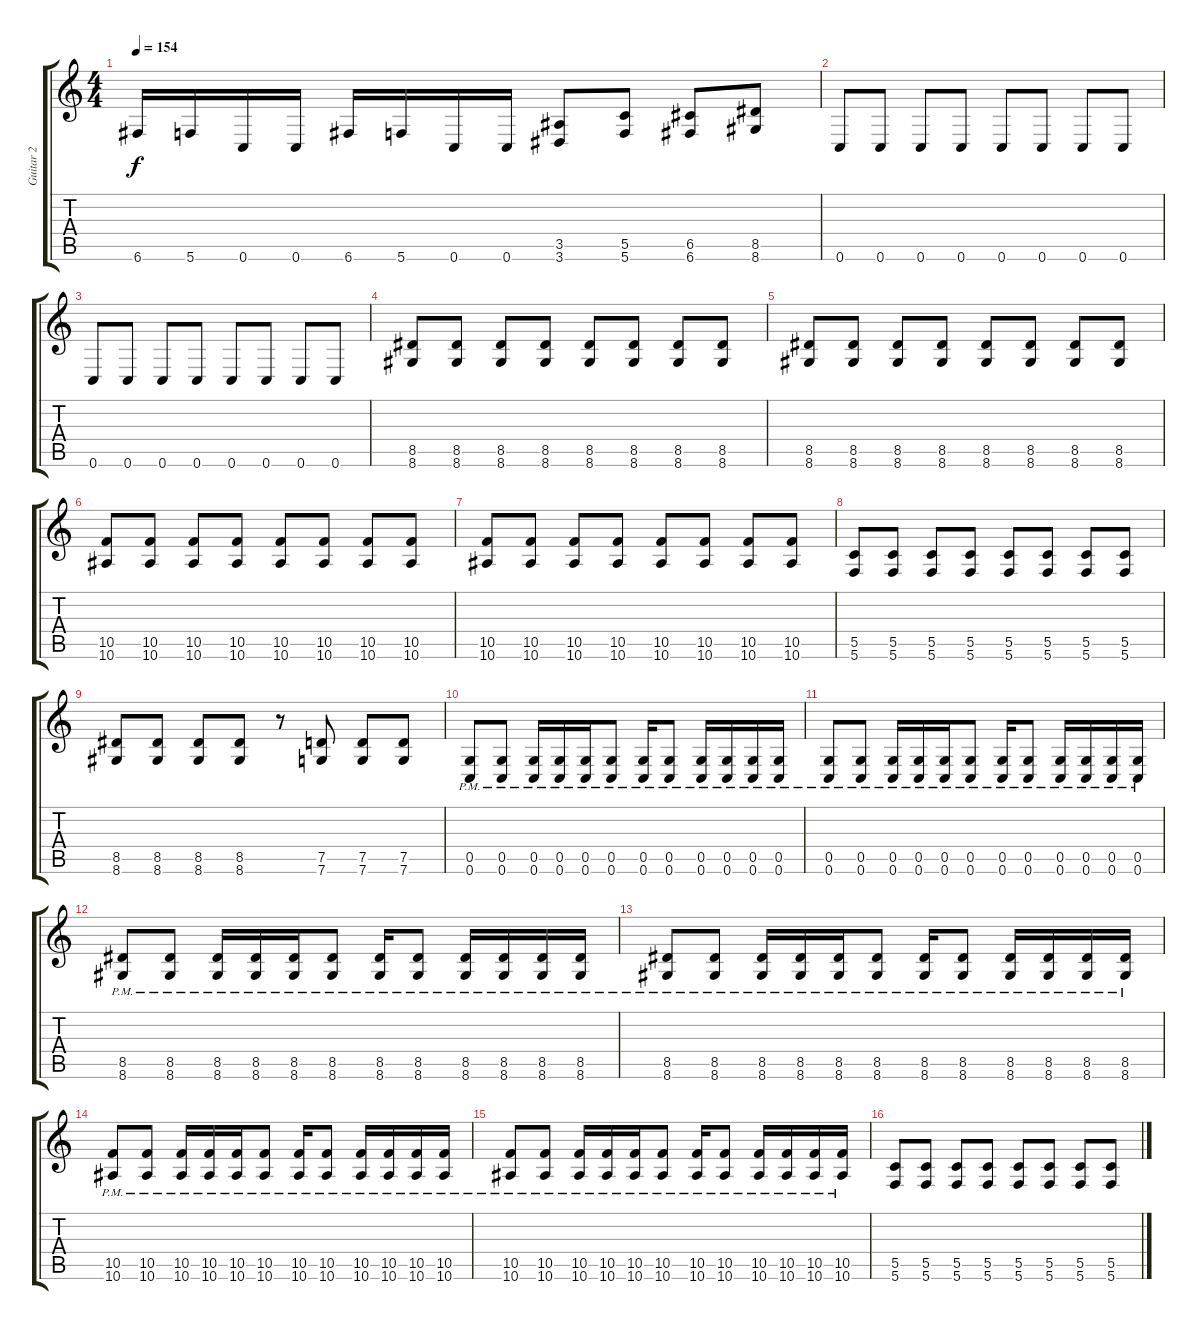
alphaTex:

\track ("Guitar 2" "Guitar 2") {instrument distortionguitar bank 255}
\staff {score tabs}
\tuning (D4 A3 F3 C3 G2 C2) {hide}
\ts (4 4)
\tempo 154
\clef g2
\ks c
6.6.16{dy f} 5.6.16 0.6.16 0.6.16 6.6.16 5.6.16 0.6.16 0.6.16 (3.5 3.6).8 (5.5 5.6).8 (6.5 6.6).8 (8.5 8.6).8 |
0.6.8 0.6.8 0.6.8 0.6.8 0.6.8 0.6.8 0.6.8 0.6.8 |
0.6.8 0.6.8 0.6.8 0.6.8 0.6.8 0.6.8 0.6.8 0.6.8 |
(8.5 8.6).8 (8.5 8.6).8 (8.5 8.6).8 (8.5 8.6).8 (8.5 8.6).8 (8.5 8.6).8 (8.5 8.6).8 (8.5 8.6).8 |
(8.5 8.6).8 (8.5 8.6).8 (8.5 8.6).8 (8.5 8.6).8 (8.5 8.6).8 (8.5 8.6).8 (8.5 8.6).8 (8.5 8.6).8 |
(10.5 10.6).8 (10.5 10.6).8 (10.5 10.6).8 (10.5 10.6).8 (10.5 10.6).8 (10.5 10.6).8 (10.5 10.6).8 (10.5 10.6).8 |
(10.5 10.6).8 (10.5 10.6).8 (10.5 10.6).8 (10.5 10.6).8 (10.5 10.6).8 (10.5 10.6).8 (10.5 10.6).8 (10.5 10.6).8 |
(5.5 5.6).8 (5.5 5.6).8 (5.5 5.6).8 (5.5 5.6).8 (5.5 5.6).8 (5.5 5.6).8 (5.5 5.6).8 (5.5 5.6).8 |
(8.5 8.6).8 (8.5 8.6).8 (8.5 8.6).8 (8.5 8.6).8 r.8 (7.5 7.6).8 (7.5 7.6).8 (7.5 7.6).8 |
(0.5{pm} 0.6).8 (0.5{pm} 0.6).8 (0.5{pm} 0.6).16 (0.5{pm} 0.6).16 (0.5{pm} 0.6).16 (0.5{pm} 0.6).8 (0.5{pm} 0.6).16 (0.5{pm} 0.6).8 (0.5{pm} 0.6).16 (0.5{pm} 0.6).16 (0.5{pm} 0.6).16 (0.5{pm} 0.6).16 |
(0.5{pm} 0.6).8 (0.5{pm} 0.6).8 (0.5{pm} 0.6).16 (0.5{pm} 0.6).16 (0.5{pm} 0.6).16 (0.5{pm} 0.6).8 (0.5{pm} 0.6).16 (0.5{pm} 0.6).8 (0.5{pm} 0.6).16 (0.5{pm} 0.6).16 (0.5{pm} 0.6).16 (0.5{pm} 0.6).16 |
(8.5{pm} 8.6).8 (8.5{pm} 8.6).8 (8.5{pm} 8.6).16 (8.5{pm} 8.6).16 (8.5{pm} 8.6).16 (8.5{pm} 8.6).8 (8.5{pm} 8.6).16 (8.5{pm} 8.6).8 (8.5{pm} 8.6).16 (8.5{pm} 8.6).16 (8.5{pm} 8.6).16 (8.5{pm} 8.6).16 |
(8.5{pm} 8.6).8 (8.5{pm} 8.6).8 (8.5{pm} 8.6).16 (8.5{pm} 8.6).16 (8.5{pm} 8.6).16 (8.5{pm} 8.6).8 (8.5{pm} 8.6).16 (8.5{pm} 8.6).8 (8.5{pm} 8.6).16 (8.5{pm} 8.6).16 (8.5{pm} 8.6).16 (8.5{pm} 8.6).16 |
(10.5{pm} 10.6).8 (10.5{pm} 10.6).8 (10.5{pm} 10.6).16 (10.5{pm} 10.6).16 (10.5{pm} 10.6).16 (10.5{pm} 10.6).8 (10.5{pm} 10.6).16 (10.5{pm} 10.6).8 (10.5{pm} 10.6).16 (10.5{pm} 10.6).16 (10.5{pm} 10.6).16 (10.5{pm} 10.6).16 |
(10.5{pm} 10.6).8 (10.5{pm} 10.6).8 (10.5{pm} 10.6).16 (10.5{pm} 10.6).16 (10.5{pm} 10.6).16 (10.5{pm} 10.6).8 (10.5{pm} 10.6).16 (10.5{pm} 10.6).8 (10.5{pm} 10.6).16 (10.5{pm} 10.6).16 (10.5{pm} 10.6).16 (10.5{pm} 10.6).16 |
(5.5 5.6).8 (5.5 5.6).8 (5.5 5.6).8 (5.5 5.6).8 (5.5 5.6).8 (5.5 5.6).8 (5.5 5.6).8 (5.5 5.6).8
